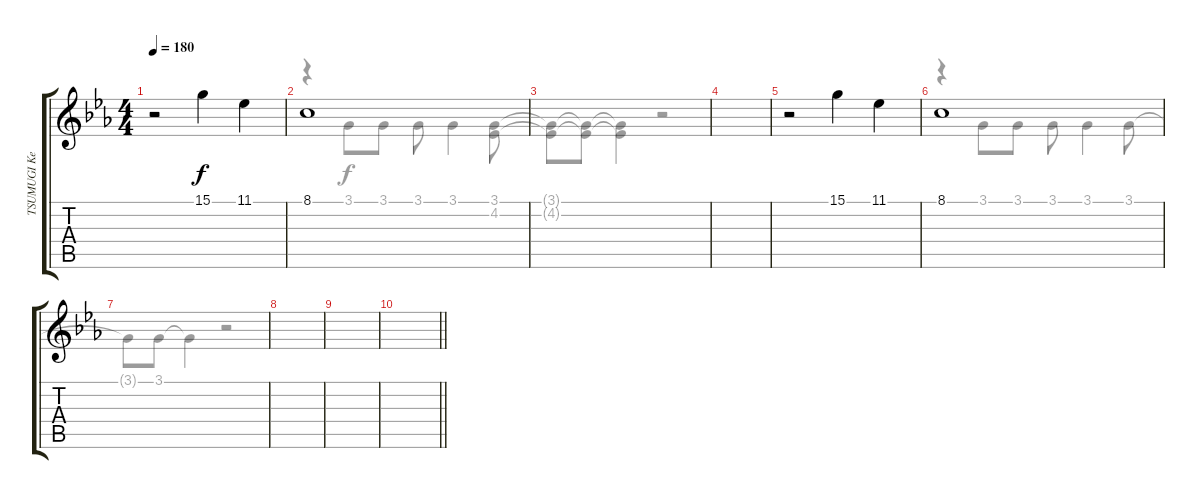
\track ("TSUMUGI Keyboard" "TSUMUGI Ke") {instrument lead2sawtooth}
\staff {score tabs}
\tuning (E4 B3 G3 D3 A2 E2) {hide}
\voice
\ts (4 4)
\tempo 180
\clef g2
\ks cminor
r.2{dy f} 15.1.4 11.1.4 |
8.1.1 |
|
|
r.2 15.1.4 11.1.4 |
8.1.1 |
|
|
|
\barLineRight lightlight
|
|
|
|
|
|
\voice
\clef g2
\ottava regular
\simile none
\ks cminor
|
r.4 3.1.8 3.1.8 3.1.8 3.1.4 (3.1 4.2).8 |
(3.1{t} 4.2{t}).8 (3.1{t} 4.2{t}).8 (3.1{t} 4.2{t}).4 r.2 |
|
|
r.4 3.1.8 3.1.8 3.1.8 3.1.4 3.1.8 |
3.1{t}.8 3.1.8 3.1{t}.4 r.2 |
|
|
\barLineRight lightlight
|
|
|
|
|
|
